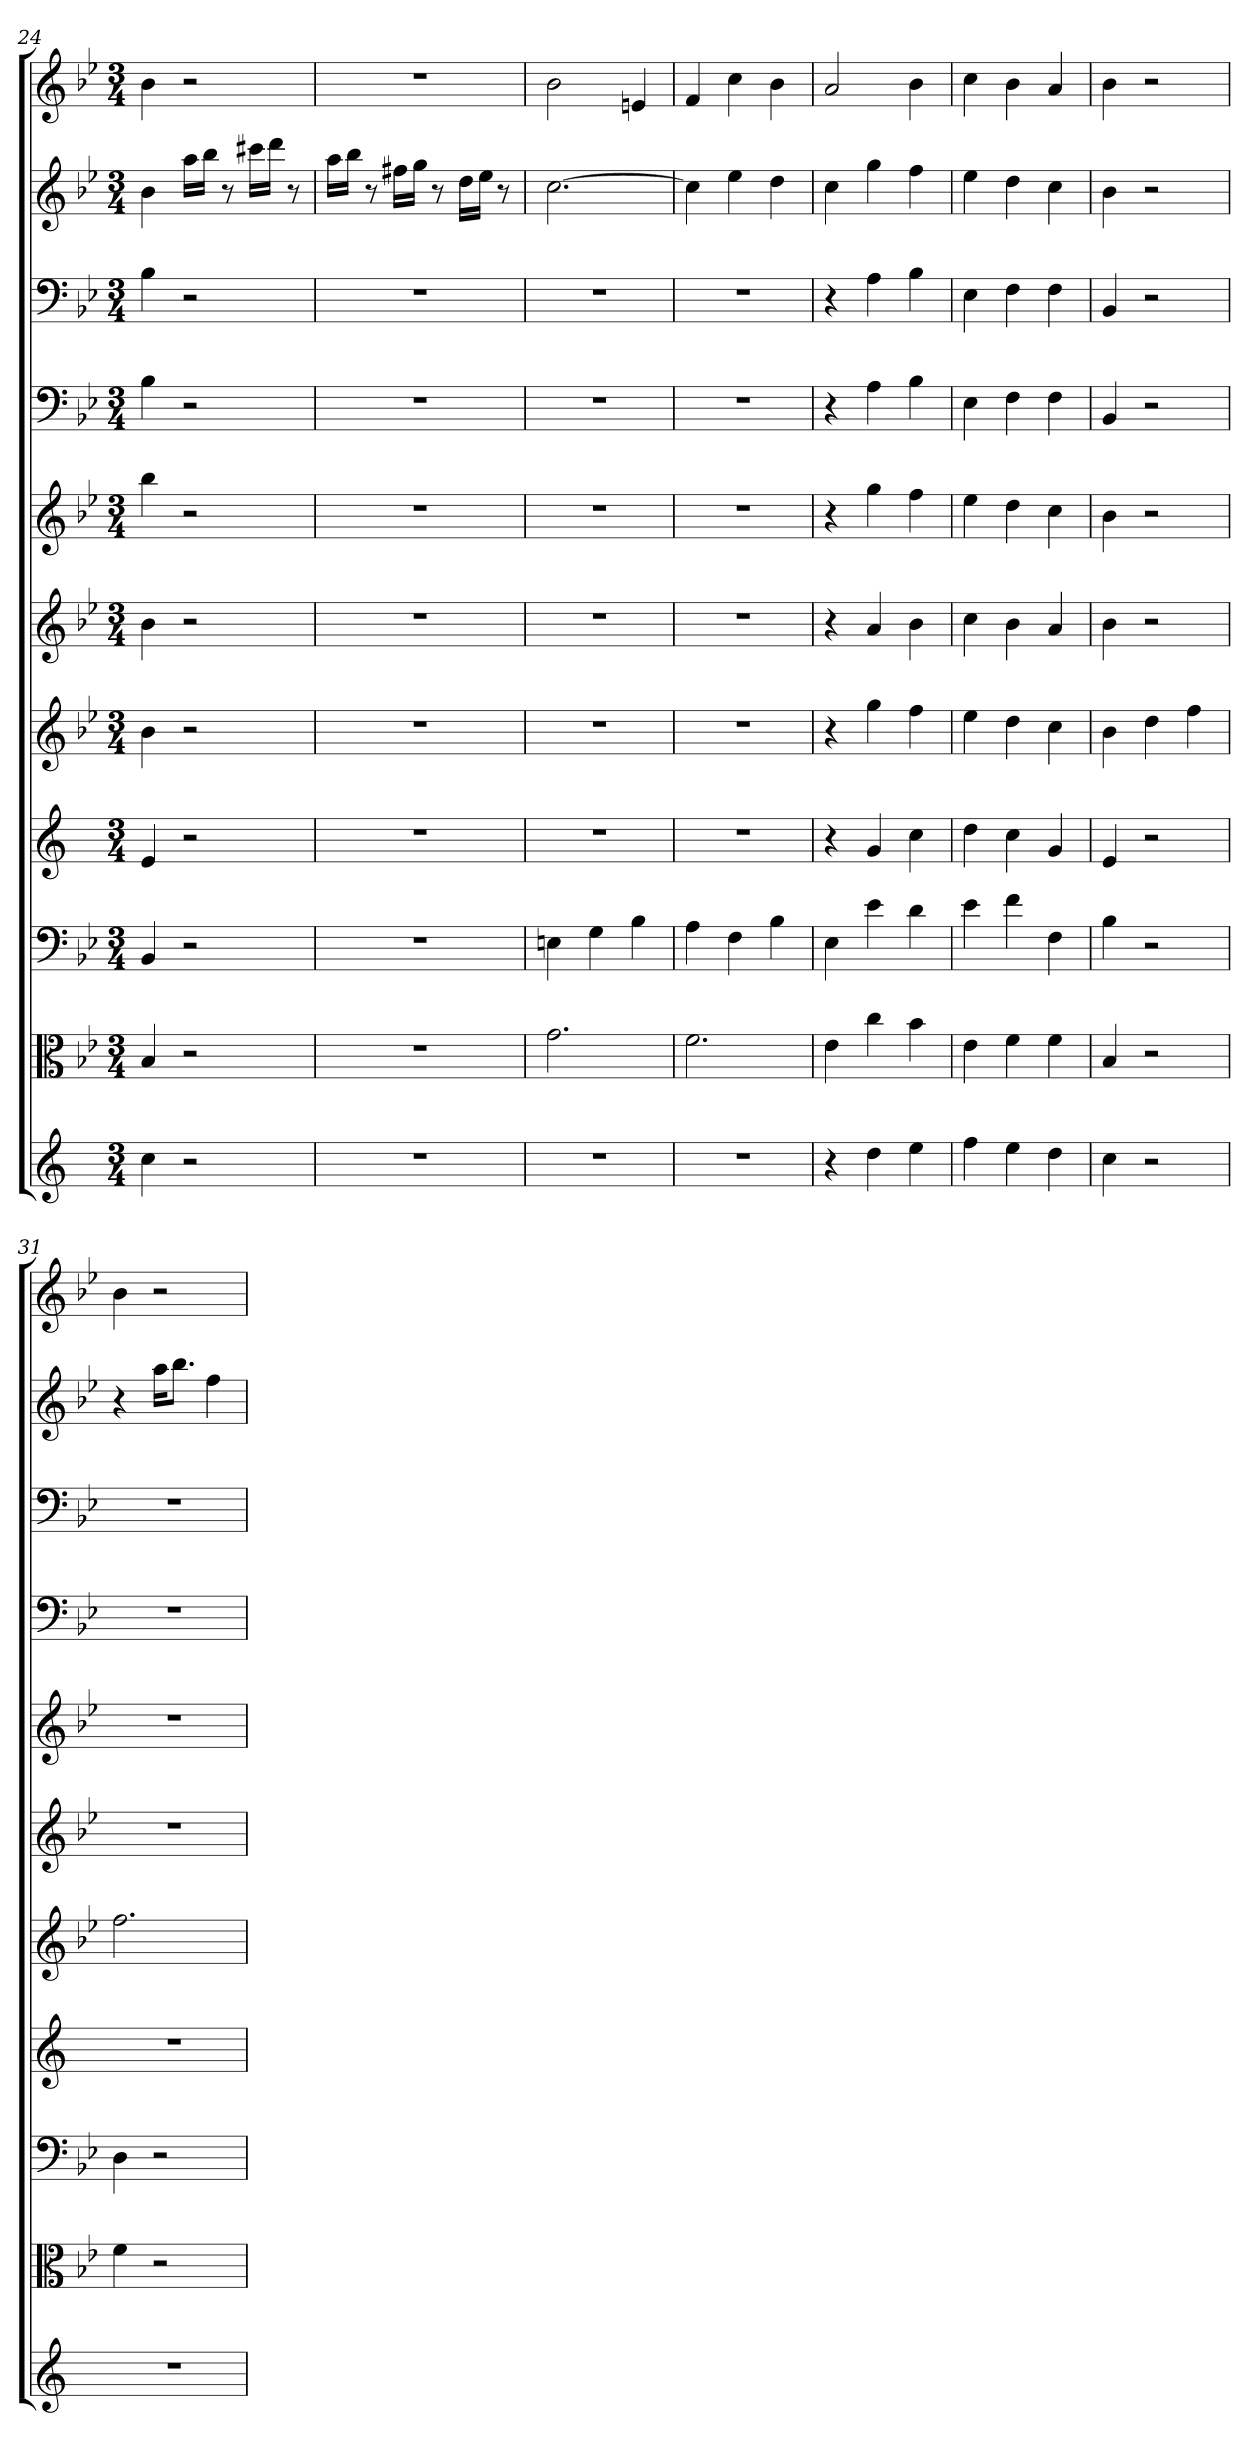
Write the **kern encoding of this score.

**kern	**kern	**kern	**kern	**kern	**kern	**kern	**kern	**kern	**kern	**kern
*part11	*part10	*part9	*part8	*part7	*part6	*part5	*part4	*part3	*part2	*part1
*staff11	*staff10	*staff9	*staff8	*staff7	*staff6	*staff5	*staff4	*staff3	*staff2	*staff1
*	*clefC3	*clefF4	*	*	*	*	*clefF4	*clefF4	*	*
*k[]	*k[b-e-]	*k[b-e-]	*k[]	*k[b-e-]	*k[b-e-]	*k[b-e-]	*k[b-e-]	*k[b-e-]	*k[b-e-]	*k[b-e-]
*M3/4	*M3/4	*M3/4	*M3/4	*M3/4	*M3/4	*M3/4	*M3/4	*M3/4	*M3/4	*M3/4
=24	=24	=24	=24	=24	=24	=24	=24	=24	=24	=24
4cc	4B-	4BB-	4e	4b-	4b-	4bb-	4B-	4B-	4b-	4b-
2r	2r	2r	2r	2r	2r	2r	2r	2r	16aaLL	2r
.	.	.	.	.	.	.	.	.	16bb-JJ	.
.	.	.	.	.	.	.	.	.	8r	.
.	.	.	.	.	.	.	.	.	16ccc#XLL	.
.	.	.	.	.	.	.	.	.	16dddJJ	.
.	.	.	.	.	.	.	.	.	8r	.
=25	=25	=25	=25	=25	=25	=25	=25	=25	=25	=25
2.r	2.r	2.r	2.r	2.r	2.r	2.r	2.r	2.r	16aaLL	2.r
.	.	.	.	.	.	.	.	.	16bb-JJ	.
.	.	.	.	.	.	.	.	.	8r	.
.	.	.	.	.	.	.	.	.	16ff#XLL	.
.	.	.	.	.	.	.	.	.	16ggJJ	.
.	.	.	.	.	.	.	.	.	8r	.
.	.	.	.	.	.	.	.	.	16ddLL	.
.	.	.	.	.	.	.	.	.	16ee-JJ	.
.	.	.	.	.	.	.	.	.	8r	.
=26	=26	=26	=26	=26	=26	=26	=26	=26	=26	=26
2.r	2.g	4En	2.r	2.r	2.r	2.r	2.r	2.r	[2.cc	2b-
.	.	4G	.	.	.	.	.	.	.	.
.	.	4B-	.	.	.	.	.	.	.	4en
=27	=27	=27	=27	=27	=27	=27	=27	=27	=27	=27
2.r	2.f	4A	2.r	2.r	2.r	2.r	2.r	2.r	4cc]	4f
.	.	4F	.	.	.	.	.	.	4ee-	4cc
.	.	4B-	.	.	.	.	.	.	4dd	4b-
=28	=28	=28	=28	=28	=28	=28	=28	=28	=28	=28
4r	4e-	4E-	4r	4r	4r	4r	4r	4r	4cc	2a
4dd	4cc	4e-	4g	4gg	4a	4gg	4A	4A	4gg	.
4ee	4b-	4d	4cc	4ff	4b-	4ff	4B-	4B-	4ff	4b-
=29	=29	=29	=29	=29	=29	=29	=29	=29	=29	=29
4ff	4e-	4e-	4dd	4ee-	4cc	4ee-	4E-	4E-	4ee-	4cc
4ee	4f	4f	4cc	4dd	4b-	4dd	4F	4F	4dd	4b-
4dd	4f	4F	4g	4cc	4a	4cc	4F	4F	4cc	4a
=30	=30	=30	=30	=30	=30	=30	=30	=30	=30	=30
4cc	4B-	4B-	4e	4b-	4b-	4b-	4BB-	4BB-	4b-	4b-
2r	2r	2r	2r	4dd	2r	2r	2r	2r	2r	2r
.	.	.	.	4ff	.	.	.	.	.	.
=31	=31	=31	=31	=31	=31	=31	=31	=31	=31	=31
2.r	4f	4D	2.r	2.ff	2.r	2.r	2.r	2.r	4r	4b-
.	2r	2r	.	.	.	.	.	.	16aaKL	2r
.	.	.	.	.	.	.	.	.	8.bb-J	.
.	.	.	.	.	.	.	.	.	4ff	.
=	=	=	=	=	=	=	=	=	=	=
*-	*-	*-	*-	*-	*-	*-	*-	*-	*-	*-
